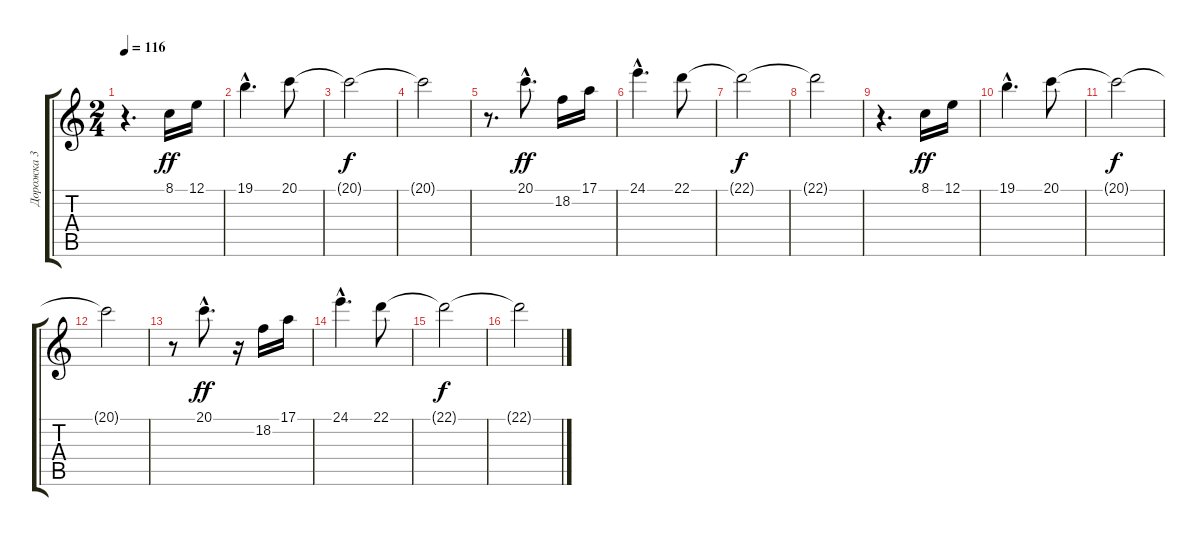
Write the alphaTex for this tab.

\track ("Дорожка 3" "Дорожка 3") {instrument acousticgrandpiano}
\staff {score tabs}
\tuning (E4 B3 G3 D3 A2 E2) {hide}
\ts (2 4)
\tempo 116
\clef g2
\ks c
r.4{d dy f} 8.1.16{dy ff} 12.1.16 |
19.1{hac}.4{d} 20.1.8 |
20.1{t}.2{dy f} |
20.1{t}.2 |
r.8{d} 20.1{hac}.8{d dy ff} 18.2.16 17.1.16 |
24.1{hac}.4{d} 22.1.8 |
22.1{t}.2{dy f} |
22.1{t}.2 |
r.4{d} 8.1.16{dy ff} 12.1.16 |
19.1{hac}.4{d} 20.1.8 |
20.1{t}.2{dy f} |
20.1{t}.2 |
r.8 20.1{hac}.8{d dy ff} r.16 18.2.16 17.1.16 |
24.1{hac}.4{d} 22.1.8 |
22.1{t}.2{dy f} |
22.1{t}.2
